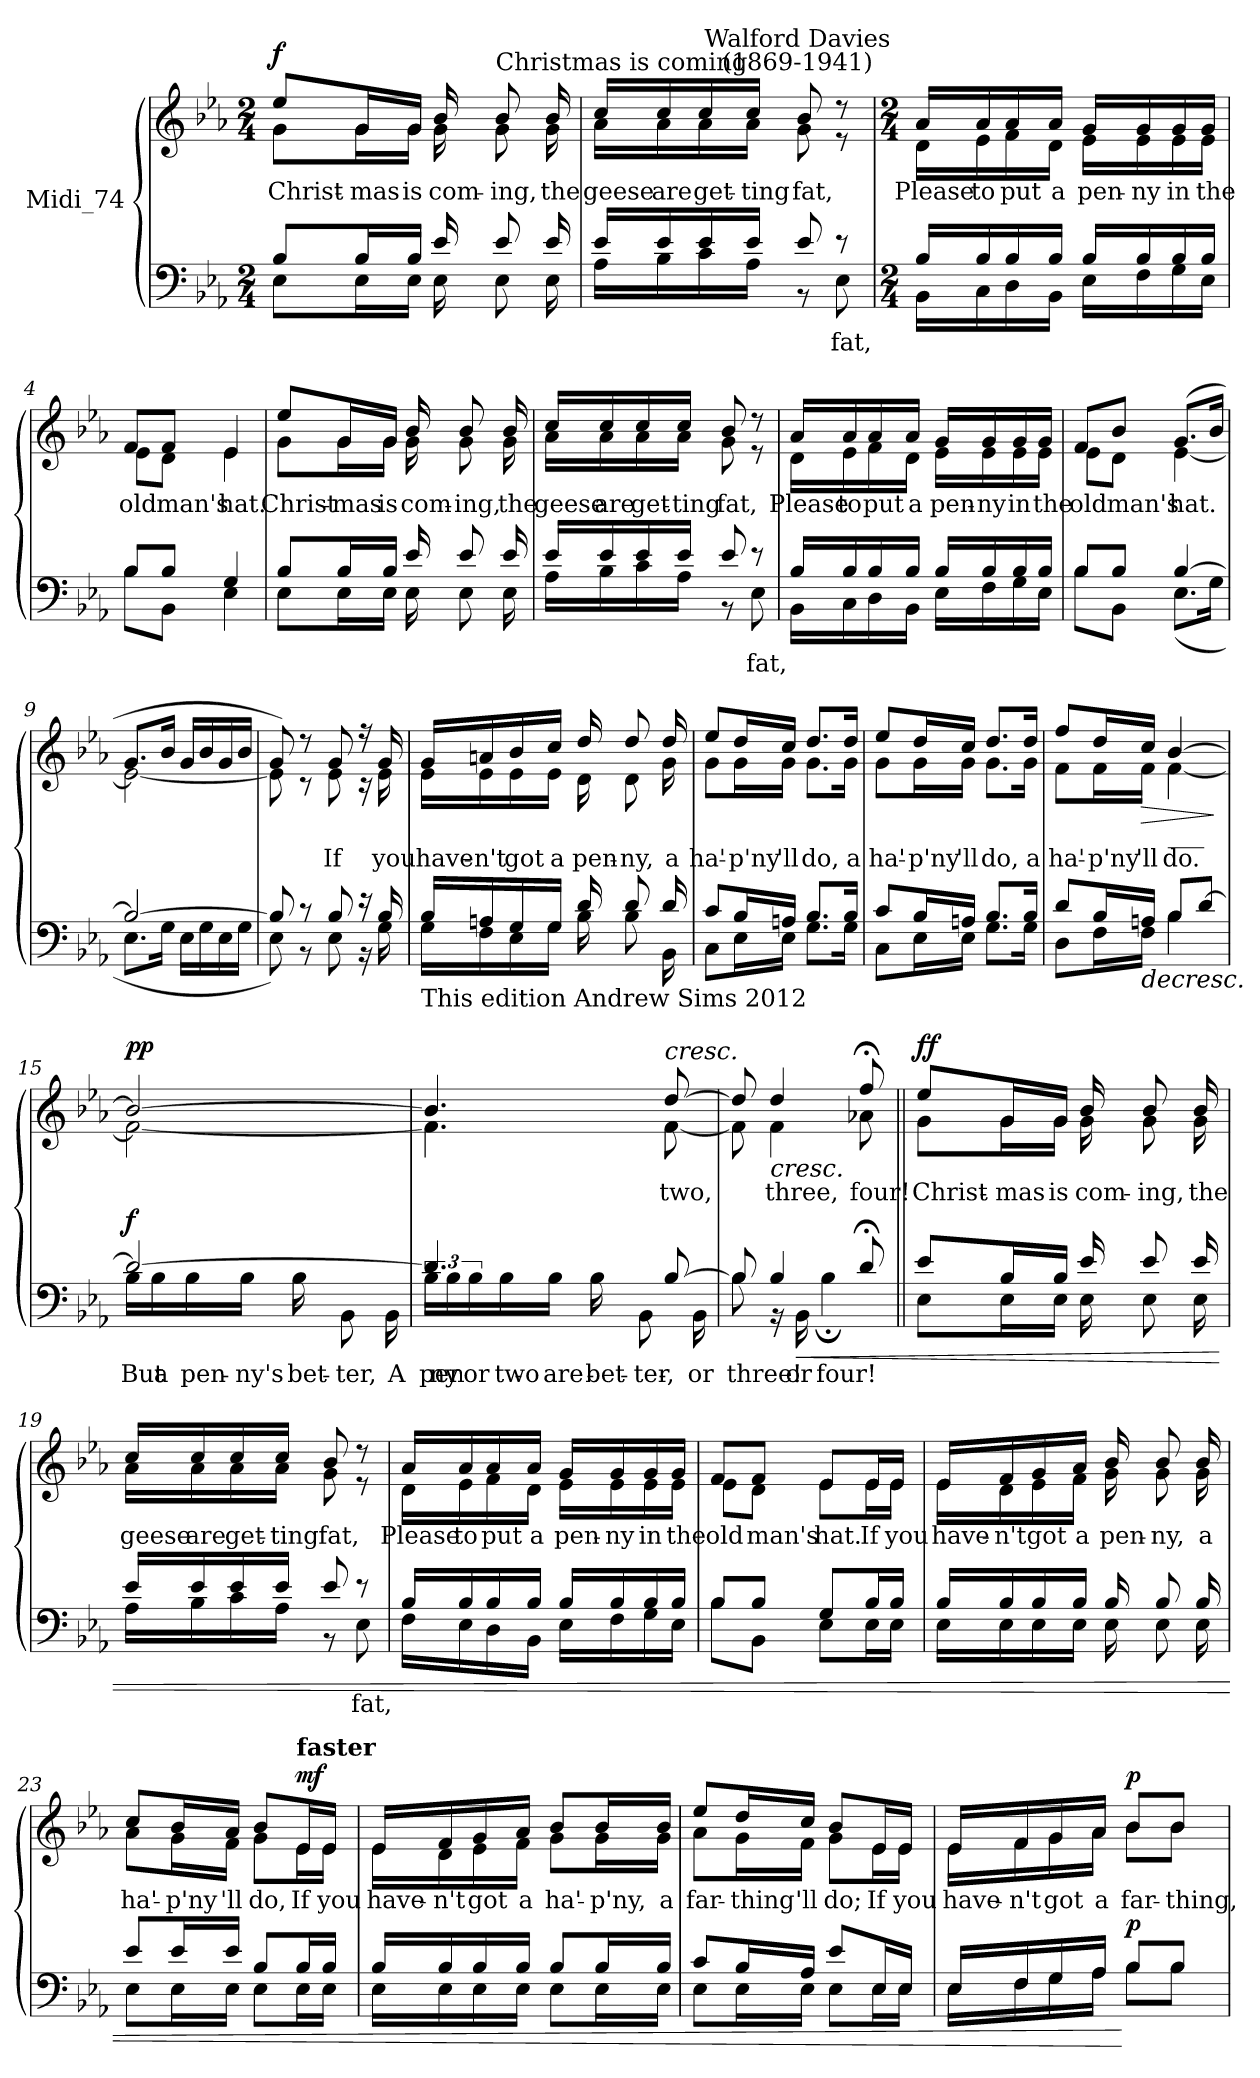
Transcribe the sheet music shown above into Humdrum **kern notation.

**kern	**text	**dynam	**kern	**text	**dynam
*part2	*part2	*part2	*part1	*part1	*part1
*staff2	*staff2	*staff2	*staff1	*staff1	*staff1
*I"Midi_74	*	*	*	*	*
*clefF4	*	*	*clefG2	*	*
*k[b-e-a-]	*	*	*k[b-e-a-]	*	*
*E-:	*	*	*E-:	*	*
*M2/4	*	*	*M2/4	*	*
=1	=1	=1	=1	=1	=1
*^	*	*	*	*	*
!	!	!	!	!LO:TX:a:t=Traditional	!	!
!	!	!	!	!LO:TX:a:B:t=Very merrily	!	!
!	!	!	!	!	!LO:LY:b	!LO:DY:b
*	*	*	*	*^	*	*
8B-/L	8E-\L	.	.	8ee-/L	8g\L	Christ-	f
!	!	!	!	!	!	!LO:LY:b	!
16B-/L	16E-\L	.	.	16g/L	16g\L	-mas	.
!	!	!	!	!	!	!LO:LY:b	!
16B-/JJ	16E-\JJ	.	.	16g/JJ	16g\JJ	is	.
!	!	!	!	!	!	!LO:LY:b	!
16e-/LL	16E-\LL	.	.	16b-/LL	16g\LL	com-	.
!	!	!	!	!LO:TX:a:t=Christmas is coming	!	!	!
!	!	!	!	!	!	!LO:LY:b	!
8e-/	8E-\	.	.	8b-/	8g\	-ing,	.
!	!	!	!	!	!	!LO:LY:b	!
16e-/J	16E-\J	.	.	16b-/J	16g\J	the	.
=2	=2	=2	=2	=2	=2	=2	=2
!	!	!	!	!	!	!LO:LY:b	!
16e-/LL	16A-\LL	.	.	16cc/LL	16a-\LL	geese	.
!	!	!	!	!	!	!LO:LY:b	!
16e-/	16B-\	.	.	16cc/	16a-\	are	.
!	!	!	!	!	!	!LO:LY:b	!
16e-/	16c\	.	.	16cc/	16a-\	get-	.
!	!	!	!	!	!	!LO:LY:b	!
16e-/JJ	16A-\JJ	.	.	16cc/JJ	16a-\JJ	-ting	.
!	!	!	!	!LO:TX:a:cj:t=Walford Davies\n(1869-1941)	!	!	!
!	!	!	!	!	!	!LO:LY:b	!
8e-/	8r	.	.	8b-/	8g\	fat,	.
!	!	!LO:LY:b	!	!	!	!	!
8r	8E-\	fat,	.	8r	8r	.	.
!!LO:LB:g=z	!!
=3	=3	=3	=3	=3	=3	=3	=3
*M2/4	*	*	*	*M2/4	*	*	*
!	!	!	!	!	!	!LO:LY:b	!
16B-/LL	16BB-\LL	.	.	16a-/LL	16d\LL	Please	.
!	!	!	!	!	!	!LO:LY:b	!
16B-/	16C\	.	.	16a-/	16e-\	to	.
!	!	!	!	!	!	!LO:LY:b	!
16B-/	16D\	.	.	16a-/	16f\	put	.
!	!	!	!	!	!	!LO:LY:b	!
16B-/JJ	16BB-\JJ	.	.	16a-/JJ	16d\JJ	a	.
!	!	!	!	!	!	!LO:LY:b	!
16B-/LL	16E-\LL	.	.	16g/LL	16e-\LL	pen-	.
!	!	!	!	!	!	!LO:LY:b	!
16B-/	16F\	.	.	16g/	16e-\	-ny	.
!	!	!	!	!	!	!LO:LY:b	!
16B-/	16G\	.	.	16g/	16e-\	in	.
!	!	!	!	!	!	!LO:LY:b	!
16B-/JJ	16E-\JJ	.	.	16g/JJ	16e-\JJ	the	.
=4	=4	=4	=4	=4	=4	=4	=4
!	!	!	!	!	!	!LO:LY:b	!
8B-/L	8B-\L	.	.	8f/L	8e-\L	old	.
!	!	!	!	!	!	!LO:LY:b	!
8B-/J	8BB-\J	.	.	8f/J	8d\J	man's	.
!	!	!	!	!	!	!LO:LY:b	!
4G/	4E-\	.	.	4e-/	4e-\	hat.	.
!!LO:LB:g=z	!!
=5	=5	=5	=5	=5	=5	=5	=5
!	!	!	!	!	!	!LO:LY:b	!
8B-/L	8E-\L	.	.	8ee-/L	8g\L	Christ-	.
!	!	!	!	!	!	!LO:LY:b	!
16B-/L	16E-\L	.	.	16g/L	16g\L	-mas	.
!	!	!	!	!	!	!LO:LY:b	!
16B-/JJ	16E-\JJ	.	.	16g/JJ	16g\JJ	is	.
!	!	!	!	!	!	!LO:LY:b	!
16e-/LL	16E-\LL	.	.	16b-/LL	16g\LL	com-	.
!	!	!	!	!	!	!LO:LY:b	!
8e-/	8E-\	.	.	8b-/	8g\	-ing,	.
!	!	!	!	!	!	!LO:LY:b	!
16e-/J	16E-\J	.	.	16b-/J	16g\J	the	.
=6	=6	=6	=6	=6	=6	=6	=6
!	!	!	!	!	!	!LO:LY:b	!
16e-/LL	16A-\LL	.	.	16cc/LL	16a-\LL	geese	.
!	!	!	!	!	!	!LO:LY:b	!
16e-/	16B-\	.	.	16cc/	16a-\	are	.
!	!	!	!	!	!	!LO:LY:b	!
16e-/	16c\	.	.	16cc/	16a-\	get-	.
!	!	!	!	!	!	!LO:LY:b	!
16e-/JJ	16A-\JJ	.	.	16cc/JJ	16a-\JJ	-ting	.
!	!	!	!	!	!	!LO:LY:b	!
8e-/	8r	.	.	8b-/	8g\	fat,	.
!	!	!LO:LY:b	!	!	!	!	!
8r	8E-\	fat,	.	8r	8r	.	.
!!LO:LB:g=z	!!
=7	=7	=7	=7	=7	=7	=7	=7
!	!	!	!	!	!	!LO:LY:b	!
16B-/LL	16BB-\LL	.	.	16a-/LL	16d\LL	Please	.
!	!	!	!	!	!	!LO:LY:b	!
16B-/	16C\	.	.	16a-/	16e-\	to	.
!	!	!	!	!	!	!LO:LY:b	!
16B-/	16D\	.	.	16a-/	16f\	put	.
!	!	!	!	!	!	!LO:LY:b	!
16B-/JJ	16BB-\JJ	.	.	16a-/JJ	16d\JJ	a	.
!	!	!	!	!	!	!LO:LY:b	!
16B-/LL	16E-\LL	.	.	16g/LL	16e-\LL	pen-	.
!	!	!	!	!	!	!LO:LY:b	!
16B-/	16F\	.	.	16g/	16e-\	-ny	.
!	!	!	!	!	!	!LO:LY:b	!
16B-/	16G\	.	.	16g/	16e-\	in	.
!	!	!	!	!	!	!LO:LY:b	!
16B-/JJ	16E-\JJ	.	.	16g/JJ	16e-\JJ	the	.
=8	=8	=8	=8	=8	=8	=8	=8
!	!	!	!	!	!	!LO:LY:b	!
8B-/L	8B-\L	.	.	8f/L	8e-\L	old	.
!	!	!	!	!	!	!LO:LY:b	!
8B-/J	8BB-\J	.	.	8b-/J	8d\J	man's	.
!	!	!	!	!	!	!LO:LY:b	!
[4B-/	(<8.E-\L	.	.	(>8.g/L	[4e-\	hat.	.
.	16G\J	.	.	16b-/J	.	.	.
=9	=9	=9	=9	=9	=9	=9	=9
2B-/_	8.E-\L	.	.	8.g/L	2e-\_	.	.
.	16G\J	.	.	16b-/J	.	.	.
.	16E-\LL	.	.	16g/LL	.	.	.
.	16G\	.	.	16b-/	.	.	.
.	16E-\	.	.	16g/	.	.	.
.	16G\JJ	.	.	16b-/JJ	.	.	.
=10	=10	=10	=10	=10	=10	=10	=10
8B-/]	8E-\)	.	.	8g/)	8e-\]	.	.
8r	8r	.	.	8r	8r	.	.
!	!	!	!	!	!	!LO:LY:b	!
8B-/	8E-\	.	.	8g/	8e-\	If	.
16r	16r	.	.	16r	16r	.	.
!	!	!	!	!	!	!LO:LY:b	!
16B-/	16G\	.	.	16g/	16e-\	you	.
!!LO:LB:g=z	!!
=11	=11	=11	=11	=11	=11	=11	=11
!LO:TX:b:t=This edition  Andrew Sims 2012	!	!	!	!	!	!	!
!	!	!	!	!	!	!LO:LY:b	!
16B-/LL	16G\LL	.	.	16g/LL	16e-\LL	have-	.
!	!	!	!	!	!	!LO:LY:b	!
16An/	16F\	.	.	16an/	16e-\	-n't	.
!	!	!	!	!	!	!LO:LY:b	!
16G/	16E-\	.	.	16b-/	16e-\	got	.
!	!	!	!	!	!	!LO:LY:b	!
16G/JJ	16G\JJ	.	.	16cc/JJ	16e-\JJ	a	.
!	!	!	!	!	!	!LO:LY:b	!
16d/LL	16B-\LL	.	.	16dd/LL	16d\LL	pen-	.
!	!	!	!	!	!	!LO:LY:b	!
8d/	8B-\	.	.	8dd/	8d\	-ny,	.
!	!	!	!	!	!	!LO:LY:b	!
16d/J	16BB-\J	.	.	16dd/J	16g\J	a	.
=12	=12	=12	=12	=12	=12	=12	=12
!	!	!	!	!	!	!LO:LY:b	!
8c/L	8C\L	.	.	8ee-/L	8g\L	ha'-	.
!	!	!	!	!	!	!LO:LY:b	!
16B-/L	16E-\L	.	.	16dd/L	16g\L	-p'ny	.
!	!	!	!	!	!	!LO:LY:b	!
16An/JJ	16E-\JJ	.	.	16cc/JJ	16g\JJ	'll	.
!	!	!	!	!	!	!LO:LY:b	!
8.B-/L	8.G\L	.	.	8.dd/L	8.g\L	do,	.
!	!	!	!	!	!	!LO:LY:b	!
16B-/J	16G\J	.	.	16dd/J	16g\J	a	.
=13	=13	=13	=13	=13	=13	=13	=13
!	!	!	!	!	!	!LO:LY:b	!
8c/L	8C\L	.	.	8ee-/L	8g\L	ha'-	.
!	!	!	!	!	!	!LO:LY:b	!
16B-/L	16E-\L	.	.	16dd/L	16g\L	-p'ny	.
!	!	!	!	!	!	!LO:LY:b	!
16An/JJ	16E-\JJ	.	.	16cc/JJ	16g\JJ	'll	.
!	!	!	!	!	!	!LO:LY:b	!
8.B-/L	8.G\L	.	.	8.dd/L	8.g\L	do,	.
!	!	!	!	!	!	!LO:LY:b	!
16B-/J	16G\J	.	.	16dd/J	16g\J	a	.
=14	=14	=14	=14	=14	=14	=14	=14
!	!	!	!	!	!	!LO:LY:b	!
8d/L	8D\L	.	.	8ff/L	8f\L	ha'-	.
!	!	!	!	!	!	!LO:LY:b	!
16B-/L	16F\L	.	.	16dd/L	16f\L	-p'ny	.
!	!	!	!LO:HP:b	!	!	!LO:LY:b	!LO:HP:b
16An/JJ	16F\JJ	.	>	16cc/JJ	16f\JJ	'll	>
!	!	!	!	!LO:TX:b:t=___	!	!	!
!	!	!	!	!	!	!LO:LY:b	!
8B-/L	4B-\	.	.	[4b-/	[4f\	do.	.
[8d/J	.	.	.	.	.	.	.
*v	*v	*	*	*	*	*	*
*	*	*	*v	*v	*	*
.	.	.	.	.	]
!!LO:LB:g=z
=15	=15	=15	=15	=15	=15
*^	*	*	*	*	*
!	!	!	!	!LO:TX:a:i:t=ad lib.	!	!
!	!	!LO:LY:b	!LO:DY:b	!	!	!LO:DY:b
*	*	*	*	*^	*	*
2d/_	16B-\LL	But	f	2b-/_	2f\_	.	pp
!	!	!LO:LY:b	!	!	!	!	!
.	16B-\	a	.	.	.	.	.
!	!	!LO:LY:b	!	!	!	!	!
.	16B-\	pen-	.	.	.	.	.
!	!	!LO:LY:b	!	!	!	!	!
.	16B-\JJ	-ny's	.	.	.	.	.
!	!	!LO:LY:b	!	!	!	!	!
.	16B-\LL	bet-	.	.	.	.	.
!	!	!LO:LY:b	!	!	!	!	!
.	8BB-\	-ter,	.	.	.	.	.
!	!	!LO:LY:b	!	!	!	!	!
.	16BB-\J	A	.	.	.	.	.
=16	=16	=16	=16	=16	=16	=16	=16
!	!	!LO:LY:b	!	!	!	!	!
4.d/]	24B-\LL	pen-	.	4.b-/]	4.f\]	.	.
!	!	!LO:LY:b	!	!	!	!	!
.	24B-\	-ny	.	.	.	.	.
!	!	!LO:LY:b	!	!	!	!	!
.	24B-\	or	.	.	.	.	.
!	!	!LO:LY:b	!	!	!	!	!
.	16B-\	two	.	.	.	.	.
!	!	!LO:LY:b	!	!	!	!	!
.	16B-\JJ	are	.	.	.	.	.
!	!	!LO:LY:b	!	!	!	!	!
.	16B-\LL	bet-	.	.	.	.	.
!	!	!LO:LY:b	!	!	!	!	!
.	8BB-\	-ter,	.	.	.	.	.
!	!	!	!	!LO:TX:a:i:t=cresc.	!	!	!
!	!	!	!	!	!	!LO:LY:b	!
[8B-/	.	.	.	[8dd/	[8f\	two,	.
!	!	!LO:LY:b	!	!	!	!	!
.	16BB-\J	or	.	.	.	.	.
=17	=17	=17	=17	=17	=17	=17	=17
!	!	!LO:LY:b	!	!	!	!	!
8B-/]	8B-\	three!	.	8dd/]	8f\]	.	.
!	!	!	!	!	!	!LO:LY:b	!LO:HP:b
4B-/	16r	.	.	4dd/	4f\	three,	<
!	!	!LO:LY:b	!LO:HP:b	!	!	!	!
.	16BB-\	or	<	.	.	.	.
!	!	!LO:LY:b	!	!	!	!	!
.	4B-;\	four!	.	.	.	.	.
!	!	!	!	!	!	!LO:LY:b	!
8d;</	.	.	.	8ff;</	8a-X\	four!	.
*v	*v	*	*	*	*	*	*
*	*	*	*v	*v	*	*
.	.	]	.	.	.
!!LO:LB:g=z
=18||	=18||	=18||	=18||	=18||	=18||
*^	*	*	*	*	*
!	!	!	!	!LO:TX:a:B:t=a tempo	!	!
!	!	!	!	!	!LO:LY:b	!LO:DY:b
*	*	*	*	*^	*	*
8e-/L	8E-\L	.	.	8ee-/L	8g\L	Christ-	ff
!	!	!	!	!	!	!LO:LY:b	!
16B-/L	16E-\L	.	.	16g/L	16g\L	-mas	.
!	!	!	!	!	!	!LO:LY:b	!
16B-/JJ	16E-\JJ	.	.	16g/JJ	16g\JJ	is	.
!	!	!	!	!	!	!LO:LY:b	!
16e-/LL	16E-\LL	.	.	16b-/LL	16g\LL	com-	.
!	!	!	!	!	!	!LO:LY:b	!
8e-/	8E-\	.	.	8b-/	8g\	-ing,	.
!	!	!	!	!	!	!LO:LY:b	!
16e-/J	16E-\J	.	.	16b-/J	16g\J	the	.
=19	=19	=19	=19	=19	=19	=19	=19
!	!	!	!	!	!	!LO:LY:b	!
16e-/LL	16A-\LL	.	.	16cc/LL	16a-\LL	geese	.
!	!	!	!	!	!	!LO:LY:b	!
16e-/	16B-\	.	.	16cc/	16a-\	are	.
!	!	!	!	!	!	!LO:LY:b	!
16e-/	16c\	.	.	16cc/	16a-\	get-	.
!	!	!	!	!	!	!LO:LY:b	!
16e-/JJ	16A-\JJ	.	.	16cc/JJ	16a-\JJ	-ting	.
!	!	!	!	!	!	!LO:LY:b	!
8e-/	8r	.	.	8b-/	8g\	fat,	.
!	!	!LO:LY:b	!	!	!	!	!
8r	8E-\	fat,	.	8r	8r	.	.
!!LO:LB:g=z	!!
=20	=20	=20	=20	=20	=20	=20	=20
!	!	!	!	!	!	!LO:LY:b	!
16B-/LL	16F\LL	.	.	16a-/LL	16d\LL	Please	.
!	!	!	!	!	!	!LO:LY:b	!
16B-/	16E-\	.	.	16a-/	16e-\	to	.
!	!	!	!	!	!	!LO:LY:b	!
16B-/	16D\	.	.	16a-/	16f\	put	.
!	!	!	!	!	!	!LO:LY:b	!
16B-/JJ	16BB-\JJ	.	.	16a-/JJ	16d\JJ	a	.
!	!	!	!	!	!	!LO:LY:b	!
16B-/LL	16E-\LL	.	.	16g/LL	16e-\LL	pen-	.
!	!	!	!	!	!	!LO:LY:b	!
16B-/	16F\	.	.	16g/	16e-\	-ny	.
!	!	!	!	!	!	!LO:LY:b	!
16B-/	16G\	.	.	16g/	16e-\	in	.
!	!	!	!	!	!	!LO:LY:b	!
16B-/JJ	16E-\JJ	.	.	16g/JJ	16e-\JJ	the	.
=21	=21	=21	=21	=21	=21	=21	=21
!	!	!	!	!	!	!LO:LY:b	!
8B-/L	8B-\L	.	.	8f/L	8e-\L	old	.
!	!	!	!	!	!	!LO:LY:b	!
8B-/J	8BB-\J	.	.	8f/J	8d\J	man's	.
!	!	!	!	!	!	!LO:LY:b	!
8G/L	8E-\L	.	.	8e-/L	8e-\L	hat.	.
!	!	!	!	!	!	!LO:LY:b	!
16B-/L	16E-\L	.	.	16e-/L	16e-\L	If	.
!	!	!	!	!	!	!LO:LY:b	!
16B-/JJ	16E-\JJ	.	.	16e-/JJ	16e-\JJ	you	.
!!LO:LB:g=z	!!
=22	=22	=22	=22	=22	=22	=22	=22
!	!	!	!	!	!	!LO:LY:b	!
16B-/LL	16E-\LL	.	.	16e-/LL	16e-\LL	have-	.
!	!	!	!	!	!	!LO:LY:b	!
16B-/	16E-\	.	.	16f/	16d\	-n't	.
!	!	!	!	!	!	!LO:LY:b	!
16B-/	16E-\	.	.	16g/	16e-\	got	.
!	!	!	!	!	!	!LO:LY:b	!
16B-/JJ	16E-\JJ	.	.	16a-/JJ	16f\JJ	a	.
!	!	!	!	!	!	!LO:LY:b	!
16B-/LL	16E-\LL	.	.	16b-/LL	16g\LL	pen-	.
!	!	!	!	!	!	!LO:LY:b	!
8B-/	8E-\	.	.	8b-/	8g\	-ny,	.
!	!	!	!	!	!	!LO:LY:b	!
16B-/J	16E-\J	.	.	16b-/J	16g\J	a	.
=23	=23	=23	=23	=23	=23	=23	=23
!	!	!	!	!	!	!LO:LY:b	!
8e-/L	8E-\L	.	.	8cc/L	8a-\L	ha'-	.
!	!	!	!	!	!	!LO:LY:b	!
16e-/L	16E-\L	.	.	16b-/L	16g\L	-p'ny	.
!	!	!	!	!	!	!LO:LY:b	!
16e-/JJ	16E-\JJ	.	.	16a-/JJ	16f\JJ	'll	.
!	!	!	!	!	!	!LO:LY:b	!
8B-/L	8E-\L	.	.	8b-/L	8g\L	do,	.
!	!	!	!	!LO:TX:a:B:t=faster	!	!	!
!	!	!	!	!	!	!LO:LY:b	!LO:DY:b
16B-/L	16E-\L	.	.	16e-/L	16e-\L	If	mf
!	!	!	!	!	!	!LO:LY:b	!
16B-/JJ	16E-\JJ	.	.	16e-/JJ	16e-\JJ	you	.
!!LO:LB:g=z	!!
=24	=24	=24	=24	=24	=24	=24	=24
!	!	!	!	!	!	!LO:LY:b	!
16B-/LL	16E-\LL	.	.	16e-/LL	16e-\LL	have-	.
!	!	!	!	!	!	!LO:LY:b	!
16B-/	16E-\	.	.	16f/	16d\	-n't	.
!	!	!	!	!	!	!LO:LY:b	!
16B-/	16E-\	.	.	16g/	16e-\	got	.
!	!	!	!	!	!	!LO:LY:b	!
16B-/JJ	16E-\JJ	.	.	16a-/JJ	16f\JJ	a	.
!	!	!	!	!	!	!LO:LY:b	!
8B-/L	8E-\L	.	.	8b-/L	8g\L	ha'-	.
!	!	!	!	!	!	!LO:LY:b	!
16B-/L	16E-\L	.	.	16b-/L	16g\L	-p'ny,	.
!	!	!	!	!	!	!LO:LY:b	!
16B-/JJ	16E-\JJ	.	.	16b-/JJ	16g\JJ	a	.
=25	=25	=25	=25	=25	=25	=25	=25
!	!	!	!	!	!	!LO:LY:b	!
8c/L	8E-\L	.	.	8ee-/L	8a-\L	far-	.
!	!	!	!	!	!	!LO:LY:b	!
16B-/L	16E-\L	.	.	16dd/L	16g\L	-thing	.
!	!	!	!	!	!	!LO:LY:b	!
16A-/JJ	16E-\JJ	.	.	16cc/JJ	16f\JJ	'll	.
!	!	!	!	!	!	!LO:LY:b	!
8e-/L	8E-\L	.	.	8b-/L	8g\L	do;	.
!	!	!	!	!	!	!LO:LY:b	!
16E-/L	16E-\L	.	.	16e-/L	16e-\L	If	.
!	!	!	!	!	!	!LO:LY:b	!
16E-/JJ	16E-\JJ	.	.	16e-/JJ	16e-\JJ	you	.
=26	=26	=26	=26	=26	=26	=26	=26
!	!	!	!	!	!	!LO:LY:b	!
16E-/LL	16E-\LL	.	.	16e-/LL	16e-\LL	have-	.
!	!	!	!	!	!	!LO:LY:b	!
16F/	16F\	.	.	16f/	16f\	-n't	.
!	!	!	!	!	!	!LO:LY:b	!
16G/	16G\	.	.	16g/	16g\	got	.
!	!	!	!	!	!	!LO:LY:b	!
16A-/JJ	16A-\JJ	.	.	16a-/JJ	16a-\JJ	a	.
!	!	!	!LO:DY:n=1:b	!	!	!LO:LY:b	!LO:DY:n=1:a
8B-/L	8B-\L	.	[ p	8b-/L	8b-\L	far-	[ p
!	!	!	!	!	!	!LO:LY:b	!
8B-/J	8B-\J	.	.	8b-/J	8b-\J	-thing,	.
*v	*v	*	*	*	*	*	*
*	*	*	*v	*v	*	*
=	=	=	=	=	=
*-	*-	*-	*-	*-	*-
